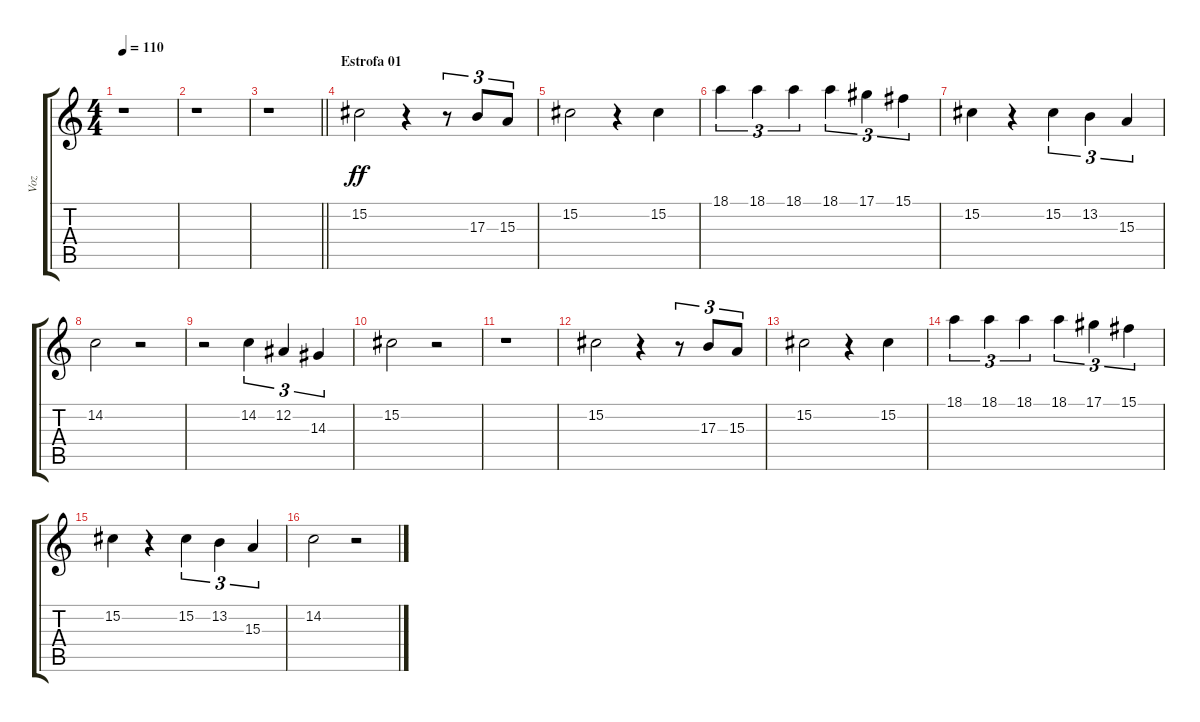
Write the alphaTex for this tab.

\track ("Voz" "Voz") {instrument altosax}
\staff {score tabs}
\tuning (Eb4 Bb3 Gb3 Db3 Ab2 Eb2) {hide}
\ts (4 4)
\tempo 110
\clef g2
\ks c
r.1{dy ff} |
r.1 |
\barLineRight lightlight
r.1 |
\section ("" "Estrofa 01")
15.2.2 r.4 r.8{tu (3 2)} 17.3.8{tu (3 2)} 15.3.8{tu (3 2)} |
15.2.2 r.4 15.2.4 |
18.1.4{tu (3 2)} 18.1.4{tu (3 2)} 18.1.4{tu (3 2)} 18.1.4{tu (3 2)} 17.1.4{tu (3 2)} 15.1.4{tu (3 2)} |
15.2.4 r.4 15.2.4{tu (3 2)} 13.2.4{tu (3 2)} 15.3.4{tu (3 2)} |
14.2.2 r.2 |
r.2 14.2.4{tu (3 2)} 12.2.4{tu (3 2)} 14.3.4{tu (3 2)} |
15.2.2 r.2 |
r.1 |
15.2.2 r.4 r.8{tu (3 2)} 17.3.8{tu (3 2)} 15.3.8{tu (3 2)} |
15.2.2 r.4 15.2.4 |
18.1.4{tu (3 2)} 18.1.4{tu (3 2)} 18.1.4{tu (3 2)} 18.1.4{tu (3 2)} 17.1.4{tu (3 2)} 15.1.4{tu (3 2)} |
15.2.4 r.4 15.2.4{tu (3 2)} 13.2.4{tu (3 2)} 15.3.4{tu (3 2)} |
14.2.2 r.2
